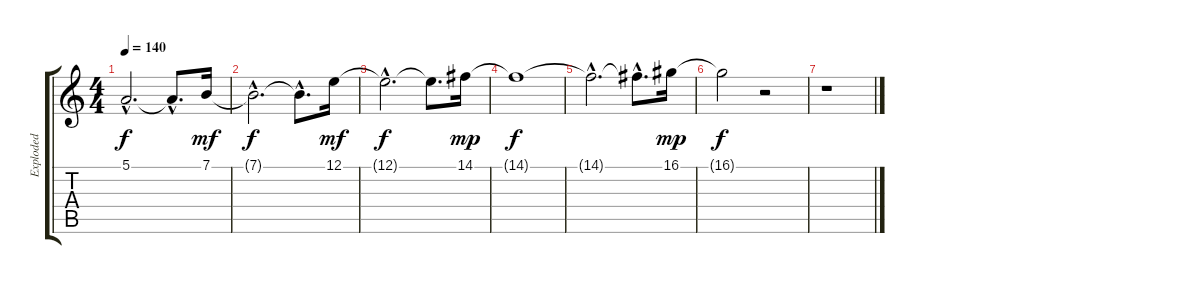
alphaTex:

\track ("Exploded" "Exploded") {instrument viola}
\staff {score tabs}
\tuning (E4 B3 G3 D3 A2 E2) {hide}
\ts (4 4)
\tempo 140
\clef g2
\ks c
5.1{hac t}.2{d dy f} 5.1{hac t}.8{d} 7.1.16{dy mf} |
7.1{hac t}.2{d dy f} 7.1{hac t}.8{d} 12.1.16{dy mf} |
12.1{hac t}.2{d dy f} 12.1{t}.8{d} 14.1.16{dy mp} |
14.1{t}.1{dy f} |
14.1{hac t}.2{d} 14.1{hac t}.8{d} 16.1.16{dy mp} |
16.1{t}.2{dy f} r.2 |
r.1
